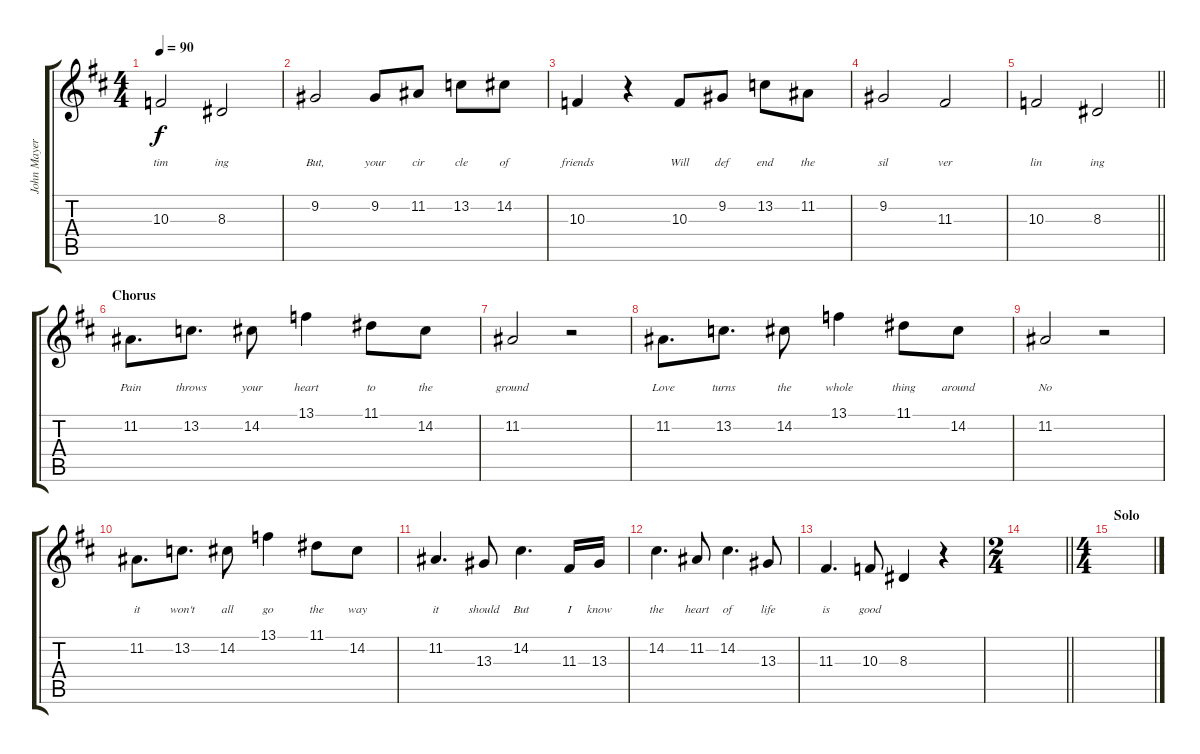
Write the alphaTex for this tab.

\track ("John Mayer" "John Mayer") {instrument lead8bassandlead}
\staff {score tabs}
\tuning (E4 B3 G3 D3 A2 E2) {hide}
\ts (4 4)
\tempo 90
\clef g2
\ks d
10.3.2{lyrics (0 "") lyrics (1 "") lyrics (2 "tim") lyrics (3 "") lyrics (4 "") dy f} 8.3.2{lyrics (0 "") lyrics (1 "") lyrics (2 "ing") lyrics (3 "") lyrics (4 "")} |
9.2.2{lyrics (0 "") lyrics (1 "") lyrics (2 "But,") lyrics (3 "") lyrics (4 "")} 9.2.8{lyrics (0 "") lyrics (1 "") lyrics (2 "your") lyrics (3 "") lyrics (4 "")} 11.2.8{lyrics (0 "") lyrics (1 "") lyrics (2 "cir") lyrics (3 "") lyrics (4 "")} 13.2.8{lyrics (0 "") lyrics (1 "") lyrics (2 "cle") lyrics (3 "") lyrics (4 "")} 14.2.8{lyrics (0 "") lyrics (1 "") lyrics (2 "of") lyrics (3 "") lyrics (4 "")} |
10.3.4{lyrics (0 "") lyrics (1 "") lyrics (2 "friends") lyrics (3 "") lyrics (4 "")} r.4 10.3.8{lyrics (0 "") lyrics (1 "") lyrics (2 "Will") lyrics (3 "") lyrics (4 "")} 9.2.8{lyrics (0 "") lyrics (1 "") lyrics (2 "def") lyrics (3 "") lyrics (4 "")} 13.2.8{lyrics (0 "") lyrics (1 "") lyrics (2 "end") lyrics (3 "") lyrics (4 "")} 11.2.8{lyrics (0 "") lyrics (1 "") lyrics (2 "the") lyrics (3 "") lyrics (4 "")} |
9.2.2{lyrics (0 "") lyrics (1 "") lyrics (2 "sil") lyrics (3 "") lyrics (4 "")} 11.3.2{lyrics (0 "") lyrics (1 "") lyrics (2 "ver") lyrics (3 "") lyrics (4 "")} |
\barLineRight lightlight
10.3.2{lyrics (0 "") lyrics (1 "") lyrics (2 "lin") lyrics (3 "") lyrics (4 "")} 8.3.2{lyrics (0 "") lyrics (1 "") lyrics (2 "ing") lyrics (3 "") lyrics (4 "")} |
\section ("" "Chorus")
11.2.8{d lyrics (0 "") lyrics (1 "") lyrics (2 "") lyrics (3 "Pain") lyrics (4 "")} 13.2.8{d lyrics (0 "") lyrics (1 "") lyrics (2 "") lyrics (3 "throws") lyrics (4 "")} 14.2.8{lyrics (0 "") lyrics (1 "") lyrics (2 "") lyrics (3 "your") lyrics (4 "")} 13.1.4{lyrics (0 "") lyrics (1 "") lyrics (2 "") lyrics (3 "heart") lyrics (4 "")} 11.1.8{lyrics (0 "") lyrics (1 "") lyrics (2 "") lyrics (3 "to") lyrics (4 "")} 14.2.8{lyrics (0 "") lyrics (1 "") lyrics (2 "") lyrics (3 "the") lyrics (4 "")} |
11.2.2{lyrics (0 "") lyrics (1 "") lyrics (2 "") lyrics (3 "ground") lyrics (4 "")} r.2 |
11.2.8{d lyrics (0 "") lyrics (1 "") lyrics (2 "") lyrics (3 "Love") lyrics (4 "")} 13.2.8{d lyrics (0 "") lyrics (1 "") lyrics (2 "") lyrics (3 "turns") lyrics (4 "")} 14.2.8{lyrics (0 "") lyrics (1 "") lyrics (2 "") lyrics (3 "the") lyrics (4 "")} 13.1.4{lyrics (0 "") lyrics (1 "") lyrics (2 "") lyrics (3 "whole") lyrics (4 "")} 11.1.8{lyrics (0 "") lyrics (1 "") lyrics (2 "") lyrics (3 "thing") lyrics (4 "")} 14.2.8{lyrics (0 "") lyrics (1 "") lyrics (2 "") lyrics (3 "around") lyrics (4 "")} |
11.2.2{lyrics (0 "") lyrics (1 "") lyrics (2 "") lyrics (3 "No") lyrics (4 "")} r.2 |
11.2.8{d lyrics (0 "") lyrics (1 "") lyrics (2 "") lyrics (3 "it") lyrics (4 "")} 13.2.8{d lyrics (0 "") lyrics (1 "") lyrics (2 "") lyrics (3 "won't") lyrics (4 "")} 14.2.8{lyrics (0 "") lyrics (1 "") lyrics (2 "") lyrics (3 "all") lyrics (4 "")} 13.1.4{lyrics (0 "") lyrics (1 "") lyrics (2 "") lyrics (3 "go") lyrics (4 "")} 11.1.8{lyrics (0 "") lyrics (1 "") lyrics (2 "") lyrics (3 "the") lyrics (4 "")} 14.2.8{lyrics (0 "") lyrics (1 "") lyrics (2 "") lyrics (3 "way") lyrics (4 "")} |
11.2.4{d lyrics (0 "") lyrics (1 "") lyrics (2 "") lyrics (3 "it") lyrics (4 "")} 13.3.8{lyrics (0 "") lyrics (1 "") lyrics (2 "") lyrics (3 "should") lyrics (4 "")} 14.2.4{d lyrics (0 "") lyrics (1 "") lyrics (2 "") lyrics (3 "But") lyrics (4 "")} 11.3.16{lyrics (0 "") lyrics (1 "") lyrics (2 "") lyrics (3 "I") lyrics (4 "")} 13.3.16{lyrics (0 "") lyrics (1 "") lyrics (2 "") lyrics (3 "know") lyrics (4 "")} |
14.2.4{d lyrics (0 "") lyrics (1 "") lyrics (2 "") lyrics (3 "the") lyrics (4 "")} 11.2.8{lyrics (0 "") lyrics (1 "") lyrics (2 "") lyrics (3 "heart") lyrics (4 "")} 14.2.4{d lyrics (0 "") lyrics (1 "") lyrics (2 "") lyrics (3 "of") lyrics (4 "")} 13.3.8{lyrics (0 "") lyrics (1 "") lyrics (2 "") lyrics (3 "life") lyrics (4 "")} |
11.3.4{d lyrics (0 "") lyrics (1 "") lyrics (2 "") lyrics (3 "is") lyrics (4 "")} 10.3.8{lyrics (0 "") lyrics (1 "") lyrics (2 "") lyrics (3 "good") lyrics (4 "")} 8.3.4 r.4 |
\ts (2 4)
\barLineRight lightlight
|
\ts (4 4)
\section ("" "Solo")
